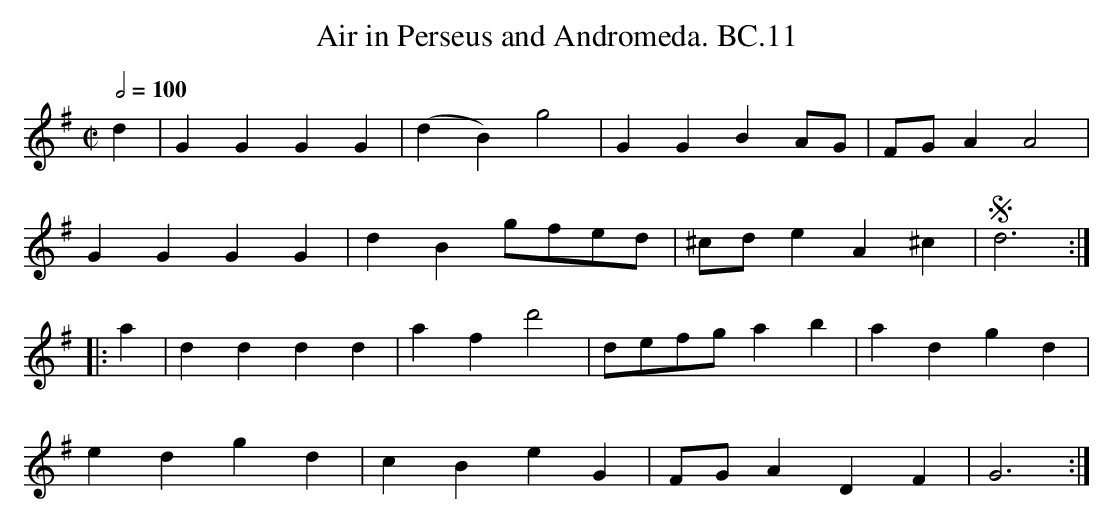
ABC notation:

X:1
T:Air in Perseus and Andromeda. BC.11
M:C|
L:1/4
Q:1/2=100
K:G
d|G G G G|(dB) g2|G G B A/G/|F/G/ A A2|
G G G G|d B g/f/e/d/|^c/d/ e A ^c|Sd3:|
|:a|d d d d|a f d'2|d/e/f/g/ a b|a d g d|
e d g d|c B e G|F/G/ A D F|G3:|
